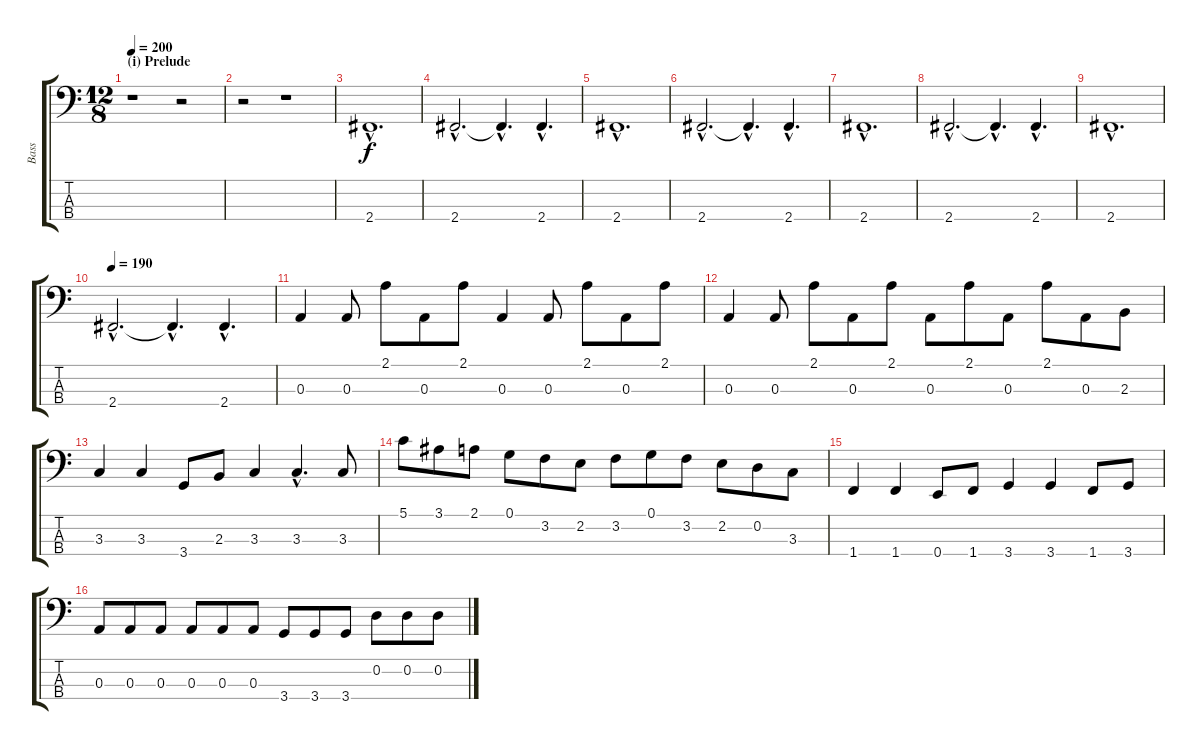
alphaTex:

\track ("Bass" "Bass") {instrument electricbasspick}
\staff {score tabs}
\tuning (G2 D2 A1 E1) {hide}
\ts (12 8)
\section ("" "(i) Prelude")
\tempo 200
\clef f4
\ks c
r.1{dy f instrument electricbasspick} r.2 |
r.2 r.1 |
2.4{hac}.1{d} |
2.4{hac}.2{d} 2.4{hac t}.4{d} 2.4{hac}.4{d} |
2.4{hac}.1{d} |
2.4{hac}.2{d} 2.4{hac t}.4{d} 2.4{hac}.4{d} |
2.4{hac}.1{d} |
2.4{hac}.2{d} 2.4{hac t}.4{d} 2.4{hac}.4{d} |
2.4{hac}.1{d} |
\tempo 190
2.4{hac}.2{d} 2.4{hac t}.4{d} 2.4{hac}.4{d} |
0.3.4 0.3.8 2.1.8 0.3.8 2.1.8 0.3.4 0.3.8 2.1.8 0.3.8 2.1.8 |
0.3.4 0.3.8 2.1.8 0.3.8 2.1.8 0.3.8 2.1.8 0.3.8 2.1.8 0.3.8 2.3.8 |
3.3.4 3.3.4 3.4.8 2.3.8 3.3.4 3.3{hac}.4{d} 3.3.8 |
5.1.8 3.1.8 2.1.8 0.1.8 3.2.8 2.2.8 3.2.8 0.1.8 3.2.8 2.2.8 0.2.8 3.3.8 |
1.4.4 1.4.4 0.4.8 1.4.8 3.4.4 3.4.4 1.4.8 3.4.8 |
0.3.8 0.3.8 0.3.8 0.3.8 0.3.8 0.3.8 3.4.8 3.4.8 3.4.8 0.2.8 0.2.8 0.2.8
